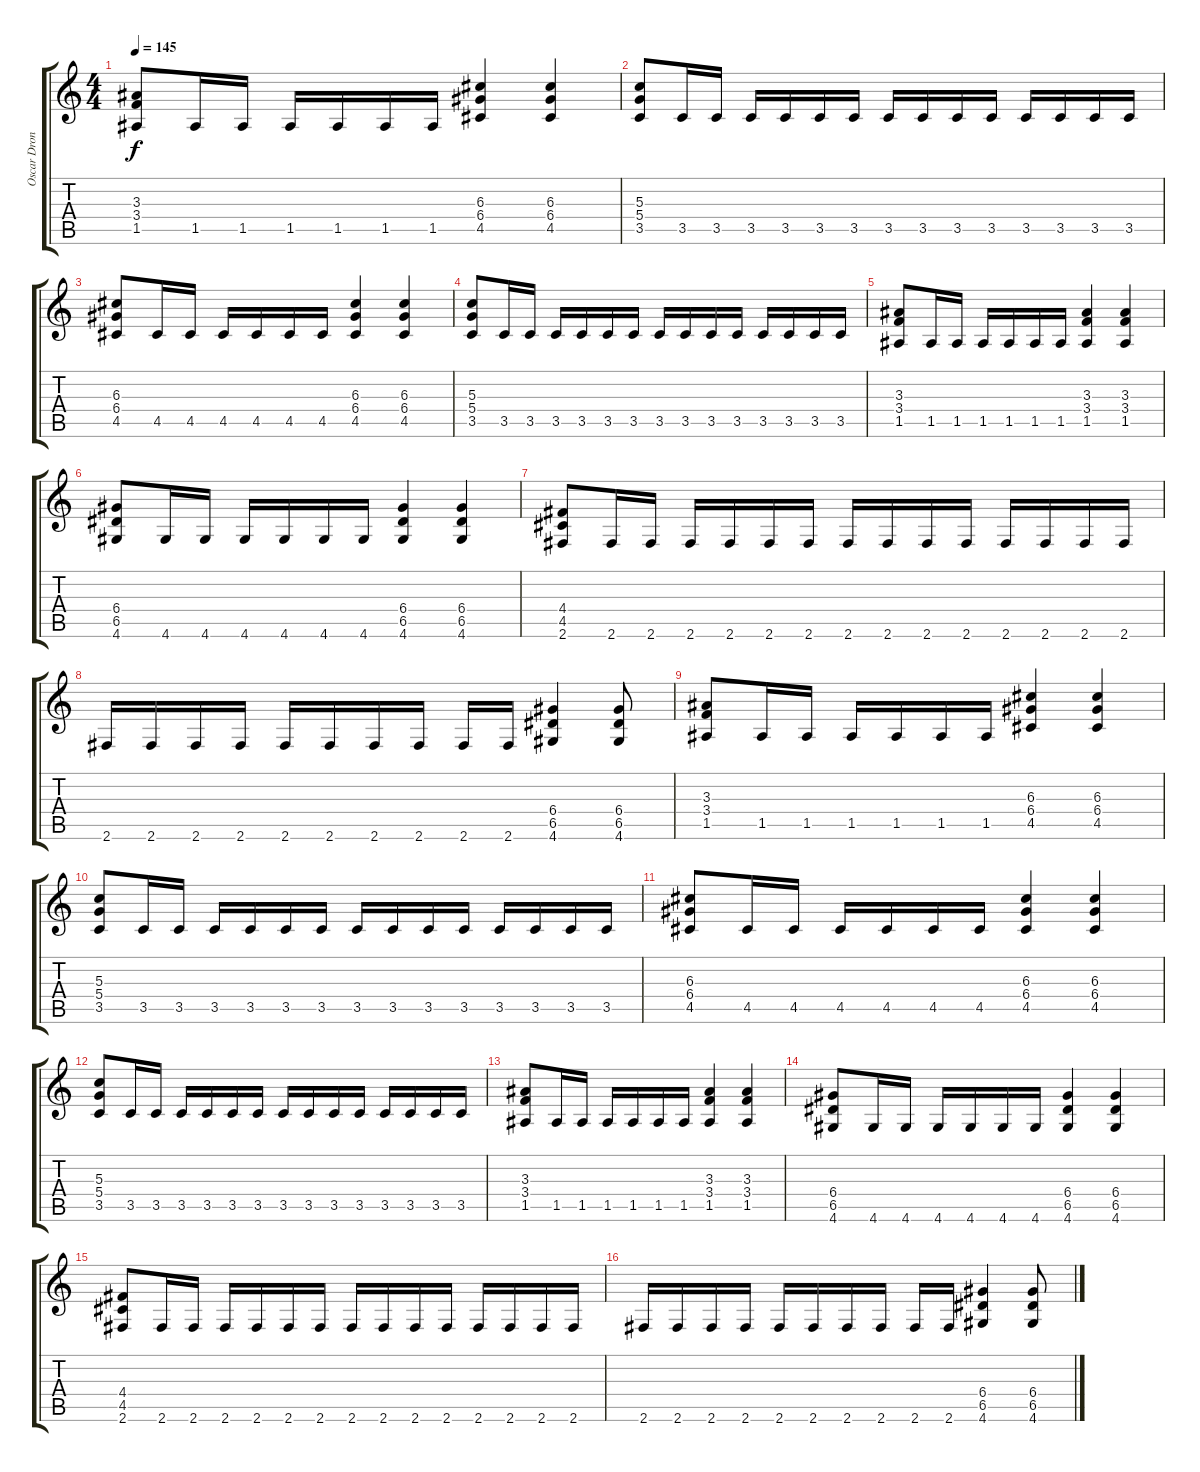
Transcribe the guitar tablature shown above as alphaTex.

\track ("Oscar Dronjak (Rhythm Guitar)" "Oscar Dron") {instrument distortionguitar}
\staff {score tabs}
\tuning (E4 B3 G3 D3 A2 E2) {hide}
\ts (4 4)
\tempo 145
\clef g2
\ks c
(3.3 3.4 1.5).8{dy f} 1.5.16 1.5.16 1.5.16 1.5.16 1.5.16 1.5.16 (6.3 6.4 4.5).4 (6.3 6.4 4.5).4 |
(5.3 5.4 3.5).8 3.5.16 3.5.16 3.5.16 3.5.16 3.5.16 3.5.16 3.5.16 3.5.16 3.5.16 3.5.16 3.5.16 3.5.16 3.5.16 3.5.16 |
(6.3 6.4 4.5).8 4.5.16 4.5.16 4.5.16 4.5.16 4.5.16 4.5.16 (6.3 6.4 4.5).4 (6.3 6.4 4.5).4 |
(5.3 5.4 3.5).8 3.5.16 3.5.16 3.5.16 3.5.16 3.5.16 3.5.16 3.5.16 3.5.16 3.5.16 3.5.16 3.5.16 3.5.16 3.5.16 3.5.16 |
(3.3 3.4 1.5).8 1.5.16 1.5.16 1.5.16 1.5.16 1.5.16 1.5.16 (3.3 3.4 1.5).4 (3.3 3.4 1.5).4 |
(6.4 6.5 4.6).8 4.6.16 4.6.16 4.6.16 4.6.16 4.6.16 4.6.16 (6.4 6.5 4.6).4 (6.4 6.5 4.6).4 |
(4.4 4.5 2.6).8 2.6.16 2.6.16 2.6.16 2.6.16 2.6.16 2.6.16 2.6.16 2.6.16 2.6.16 2.6.16 2.6.16 2.6.16 2.6.16 2.6.16 |
2.6.16 2.6.16 2.6.16 2.6.16 2.6.16 2.6.16 2.6.16 2.6.16 2.6.16 2.6.16 (6.4 6.5 4.6).4 (6.4 6.5 4.6).8 |
(3.3 3.4 1.5).8 1.5.16 1.5.16 1.5.16 1.5.16 1.5.16 1.5.16 (6.3 6.4 4.5).4 (6.3 6.4 4.5).4 |
(5.3 5.4 3.5).8 3.5.16 3.5.16 3.5.16 3.5.16 3.5.16 3.5.16 3.5.16 3.5.16 3.5.16 3.5.16 3.5.16 3.5.16 3.5.16 3.5.16 |
(6.3 6.4 4.5).8 4.5.16 4.5.16 4.5.16 4.5.16 4.5.16 4.5.16 (6.3 6.4 4.5).4 (6.3 6.4 4.5).4 |
(5.3 5.4 3.5).8 3.5.16 3.5.16 3.5.16 3.5.16 3.5.16 3.5.16 3.5.16 3.5.16 3.5.16 3.5.16 3.5.16 3.5.16 3.5.16 3.5.16 |
(3.3 3.4 1.5).8 1.5.16 1.5.16 1.5.16 1.5.16 1.5.16 1.5.16 (3.3 3.4 1.5).4 (3.3 3.4 1.5).4 |
(6.4 6.5 4.6).8 4.6.16 4.6.16 4.6.16 4.6.16 4.6.16 4.6.16 (6.4 6.5 4.6).4 (6.4 6.5 4.6).4 |
(4.4 4.5 2.6).8 2.6.16 2.6.16 2.6.16 2.6.16 2.6.16 2.6.16 2.6.16 2.6.16 2.6.16 2.6.16 2.6.16 2.6.16 2.6.16 2.6.16 |
2.6.16 2.6.16 2.6.16 2.6.16 2.6.16 2.6.16 2.6.16 2.6.16 2.6.16 2.6.16 (6.4 6.5 4.6).4 (6.4 6.5 4.6).8
